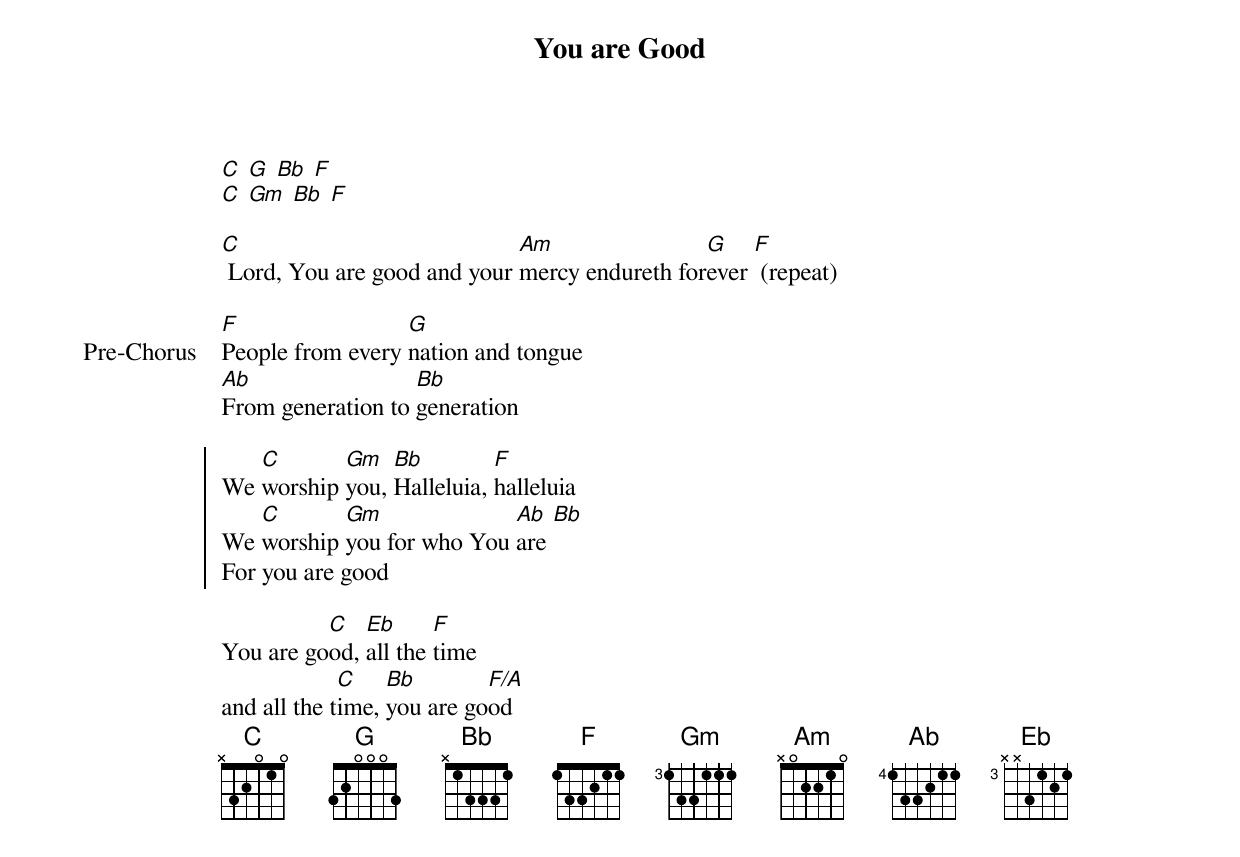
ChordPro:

{title: You are Good}
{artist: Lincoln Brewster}
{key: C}

{start_of_verse}
[C] [G] [Bb] [F]
[C] [Gm] [Bb] [F]
{end_of_verse}

{start_of_verse}
[C] Lord, You are good and your [Am]mercy endureth for[G]ever [F] (repeat)
{end_of_verse}

{start_of_bridge: Pre-Chorus}
[F]People from every [G]nation and tongue
[Ab]From generation to [Bb]generation
{end_of_bridge}

{start_of_chorus}
We [C]worship [Gm]you, [Bb]Halleluia, [F]halleluia
We [C]worship [Gm]you for who You [Ab]are [Bb]
For you are good
{end_of_chorus}

{start_of_bridge}
You are go[C]od, [Eb]all the [F]time
and all the t[C]ime, [Bb]you are go[F/A]od
{end_of_bridge}
